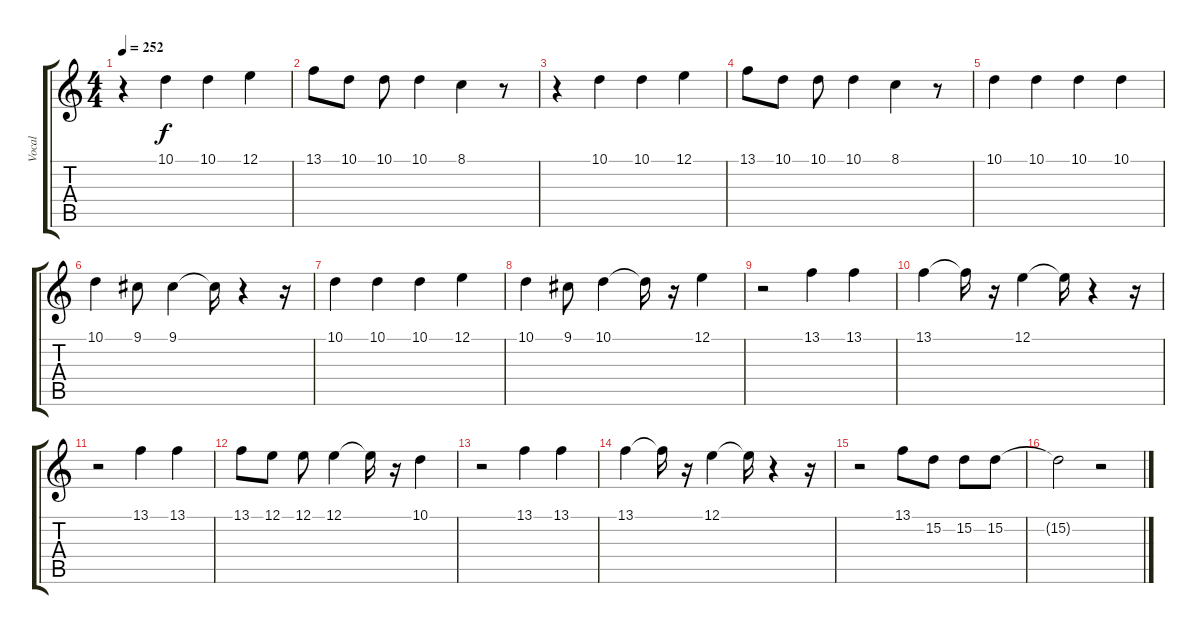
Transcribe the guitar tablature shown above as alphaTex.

\track ("Vocal" "Vocal") {instrument altosax}
\staff {score tabs}
\tuning (E4 B3 G3 D3 A2 E2) {hide}
\ts (4 4)
\tempo 252
\clef g2
\ks c
r.4{dy f} 10.1.4 10.1.4 12.1.4 |
13.1.8 10.1.8 10.1.8 10.1.4 8.1.4 r.8 |
r.4 10.1.4 10.1.4 12.1.4 |
13.1.8 10.1.8 10.1.8 10.1.4 8.1.4 r.8 |
10.1.4 10.1.4 10.1.4 10.1.4 |
10.1.4 9.1.8 9.1.4 9.1{t}.16 r.4 r.16 |
10.1.4 10.1.4 10.1.4 12.1.4 |
10.1.4 9.1.8 10.1.4 10.1{t}.16 r.16 12.1.4 |
r.2 13.1.4 13.1.4 |
13.1.4 13.1{t}.16 r.16 12.1.4 12.1{t}.16 r.4 r.16 |
r.2 13.1.4 13.1.4 |
13.1.8 12.1.8 12.1.8 12.1.4 12.1{t}.16 r.16 10.1.4 |
r.2 13.1.4 13.1.4 |
13.1.4 13.1{t}.16 r.16 12.1.4 12.1{t}.16 r.4 r.16 |
r.2 13.1.8 15.2.8 15.2.8 15.2.8 |
15.2{t}.2 r.2
